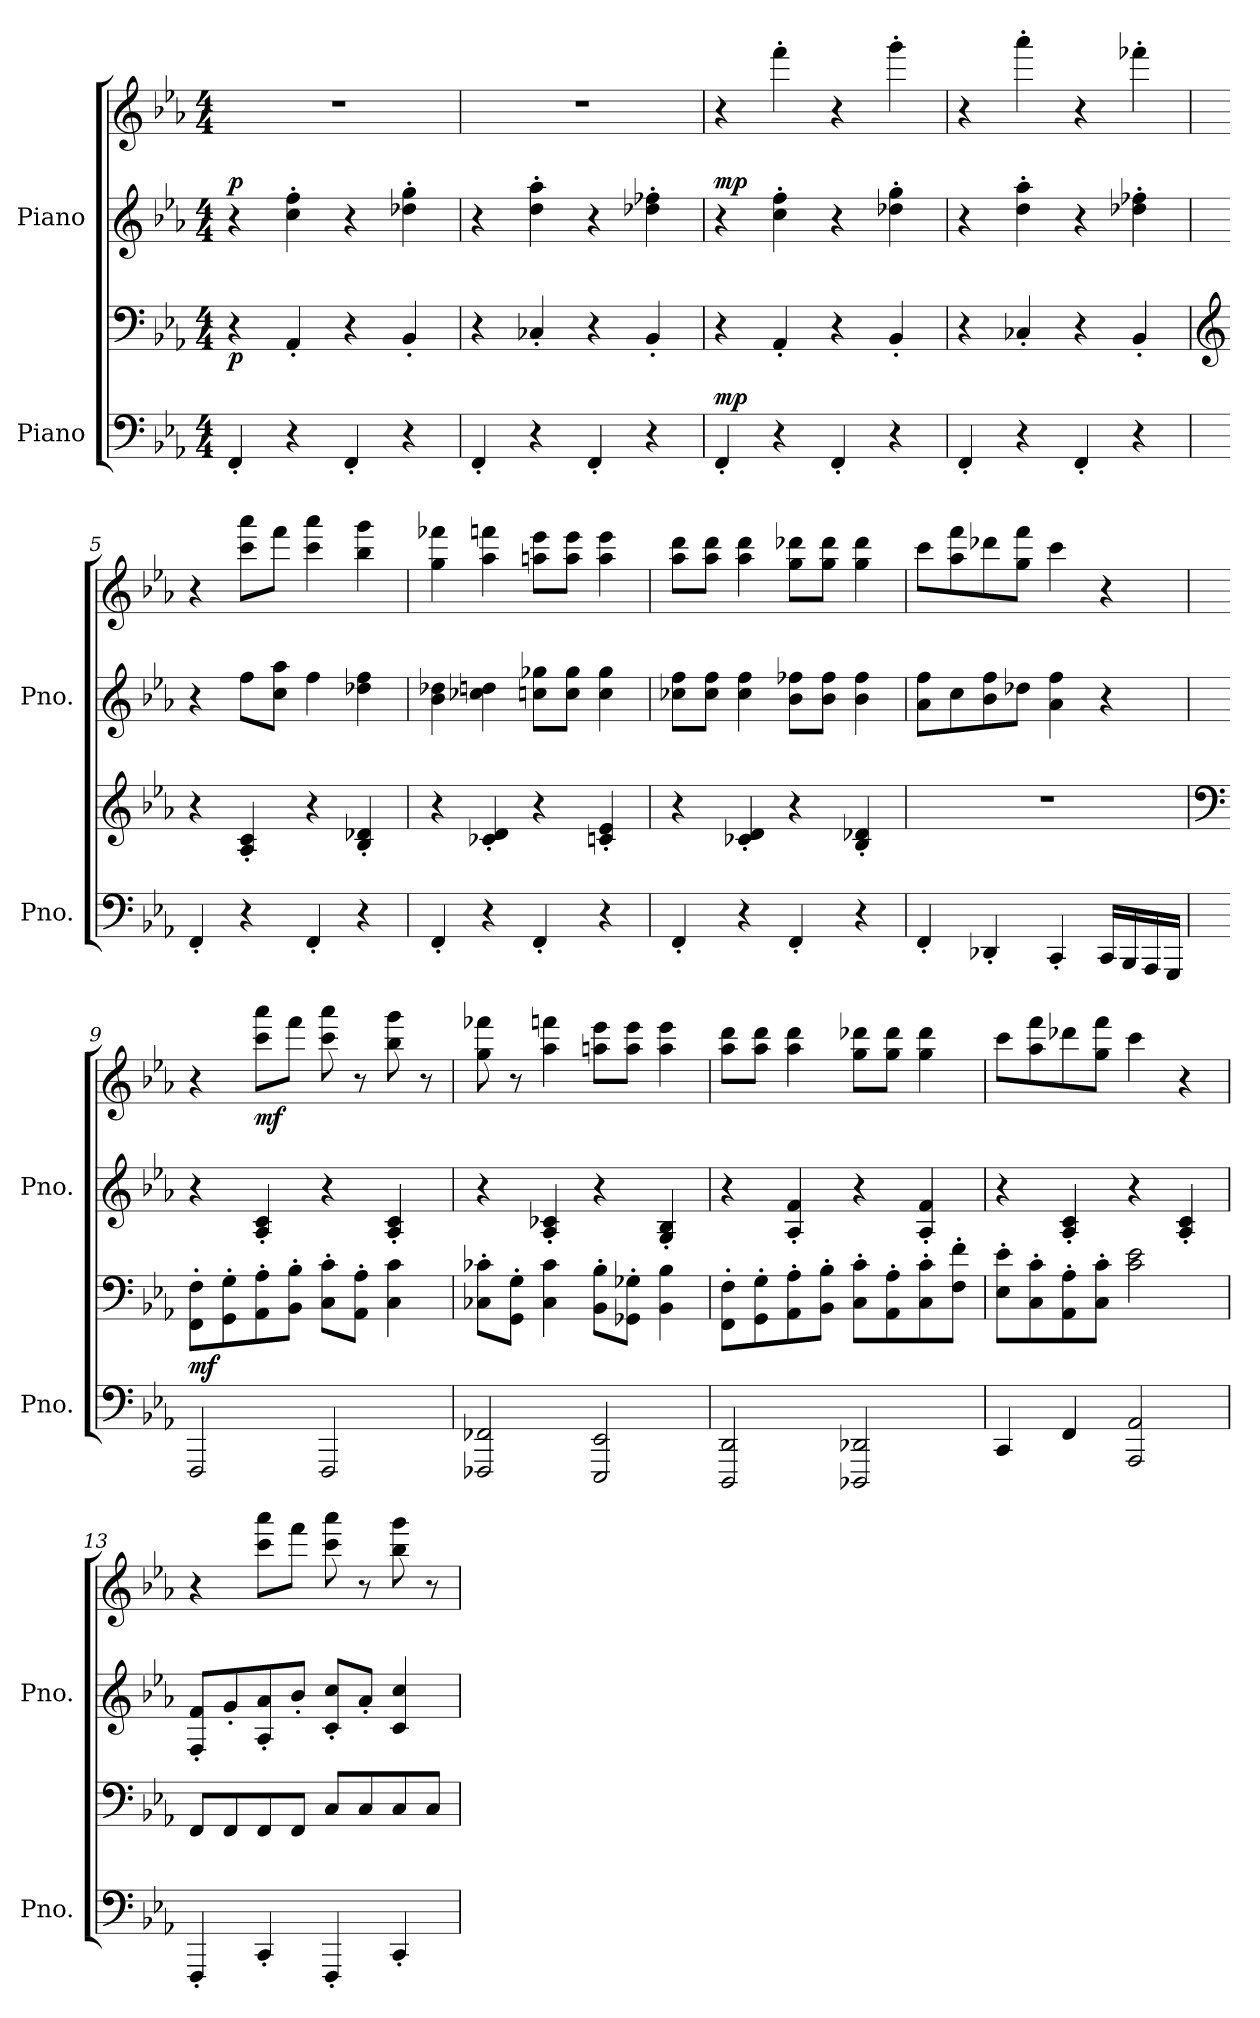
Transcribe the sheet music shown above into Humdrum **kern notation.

**kern	**kern	**dynam	**kern	**kern	**dynam
*part2	*part2	*part2	*part1	*part1	*part1
*staff4	*staff3	*staff3/4	*staff2	*staff1	*staff1/2
*I"Piano	*	*	*I"Piano	*	*
*I'Pno.	*	*	*I'Pno.	*	*
*clefF4	*clefF4	*	*clefG2	*clefG2	*
*k[b-e-a-]	*k[b-e-a-]	*	*k[b-e-a-]	*k[b-e-a-]	*
*M4/4	*M4/4	*	*M4/4	*M4/4	*
*MM120	*MM120	*	*MM120	*MM120	*
=1	=1	=1	=1	=1	=1
!	!	!LO:DY:b	!	!	!LO:DY:a=2
4FF'/	4r	p	4r	1r	p
4r	4AA-'/	.	4cc\' 4ff\'	.	.
4FF'/	4r	.	4r	.	.
4r	4BB-'/	.	4dd-X\' 4gg\'	.	.
=2	=2	=2	=2	=2	=2
4FF'/	4r	.	4r	1r	.
4r	4C-X'/	.	4dd\' 4aa-\'	.	.
4FF'/	4r	.	4r	.	.
4r	4BB-'/	.	4dd-X\' 4ff-X\'	.	.
=3	=3	=3	=3	=3	=3
!	!	!LO:DY:a=2	!	!	!LO:DY:a=2
4FF'/	4r	mp	4r	4r	mp
4r	4AA-'/	.	4cc\' 4ff\'	4fff'\	.
4FF'/	4r	.	4r	4r	.
4r	4BB-'/	.	4dd-X\' 4gg\'	4ggg'\	.
=4	=4	=4	=4	=4	=4
4FF'/	4r	.	4r	4r	.
4r	4C-X'/	.	4dd\' 4aa-\'	4aaa-'\	.
4FF'/	4r	.	4r	4r	.
4r	4BB-'/	.	4dd-X\' 4ff-X\'	4fff-X'\	.
=5	=5	=5	=5	=5	=5
*	*clefG2	*	*	*	*
4FF'/	4r	.	4r	4r	.
4r	4A-/' 4c/'	.	8ff\L	8ccc\ 8aaa-\L	.
.	.	.	8cc\ 8aa-\J	8fff\J	.
4FF'/	4r	.	4ff\	4ccc\ 4aaa-\	.
4r	4B-/' 4d-X/'	.	4dd-X\ 4ff\	4bb-\ 4ggg\	.
!!LO:LB:g=z
=6	=6	=6	=6	=6	=6
4FF'/	4r	.	4b-\ 4dd-X\	4gg\ 4fff-X\	.
4r	4c-X/' 4d/'	.	4cc-X\ 4ddn\	4aa-\ 4fffn\	.
4FF'/	4r	.	8ccn\ 8gg-X\L	8aan\ 8eee-\L	.
.	.	.	8cc\ 8gg-\J	8aa\ 8eee-\J	.
4r	4cn/' 4e-/'	.	4cc\ 4gg-\	4aa\ 4eee-\	.
=7	=7	=7	=7	=7	=7
4FF'/	4r	.	8cc-X\ 8ff\L	8aa-\ 8ddd\L	.
.	.	.	8cc-\ 8ff\J	8aa-\ 8ddd\J	.
4r	4c-X/' 4d/'	.	4cc-\ 4ff\	4aa-\ 4ddd\	.
4FF'/	4r	.	8b-\ 8ff-X\L	8gg\ 8ddd-X\L	.
.	.	.	8b-\ 8ff-\J	8gg\ 8ddd-\J	.
4r	4B-/' 4d-X/'	.	4b-\ 4ff-\	4gg\ 4ddd-\	.
=8	=8	=8	=8	=8	=8
4FF'/	1r	.	8a-\ 8ff\L	8ccc\L	.
.	.	.	8cc\	8aa-\ 8fff\	.
4DD-X'/	.	.	8b-\ 8ff\	8ddd-X\	.
.	.	.	8dd-X\J	8gg\ 8fff\J	.
4CC'/	.	.	4a-\ 4ff\	4ccc\	.
16CC/LL	.	.	4r	4r	.
16BBB-/	.	.	.	.	.
16AAA-/	.	.	.	.	.
16GGG/JJ	.	.	.	.	.
!!LO:LB:g=z
=9	=9	=9	=9	=9	=9
*	*clefF4	*	*	*	*
!	!	!LO:DY:a=2	!	!	!
2FFF/	8FF\' 8F\'L	mf	4r	4r	.
.	8GG\' 8G\'	.	.	.	.
!	!	!	!	!	!LO:DY:b
.	8AA-\' 8A-\'	.	4A-/' 4c/'	8ccc\ 8aaa-\L	mf
.	8BB-\' 8B-\'J	.	.	8fff\J	.
2FFF/	8C\' 8c\'L	.	4r	8ccc\ 8aaa-\	.
.	8AA-\' 8A-\'J	.	.	8r	.
.	4C\ 4c\	.	4A-/' 4c/'	8bb-\ 8ggg\	.
.	.	.	.	8r	.
=10	=10	=10	=10	=10	=10
2FFF-X/ 2FF-X/	8C-X\' 8c-X\'L	.	4r	8gg\ 8fff-X\	.
.	8GG\' 8G\'J	.	.	8r	.
.	4C-\ 4c-\	.	4A-/' 4c-X/'	4aa-\ 4fffn\	.
2EEE-/ 2EE-/	8BB-\' 8B-\'L	.	4r	8aan\ 8eee-\L	.
.	8GG-X\' 8G-X\'J	.	.	8aa\ 8eee-\J	.
.	4BB-\ 4B-\	.	4G/' 4B-/'	4aa\ 4eee-\	.
=11	=11	=11	=11	=11	=11
2DDD/ 2DD/	8FF\' 8F\'L	.	4r	8aa-\ 8ddd\L	.
.	8GG\' 8G\'	.	.	8aa-\ 8ddd\J	.
.	8AA-\' 8A-\'	.	4A-/' 4f/'	4aa-\ 4ddd\	.
.	8BB-\' 8B-\'J	.	.	.	.
2DDD-X/ 2DD-X/	8C\' 8c\'L	.	4r	8gg\ 8ddd-X\L	.
.	8AA-\' 8A-\'	.	.	8gg\ 8ddd-\J	.
.	8C\' 8c\'	.	4A-/' 4f/'	4gg\ 4ddd-\	.
.	8F\' 8f\'J	.	.	.	.
=12	=12	=12	=12	=12	=12
4CC/	8E-\' 8e-\'L	.	4r	8ccc\L	.
.	8C\' 8c\'	.	.	8aa-\ 8fff\	.
4FF/	8AA-\' 8A-\'	.	4A-/' 4c/'	8ddd-X\	.
.	8C\' 8c\'J	.	.	8gg\ 8fff\J	.
2AAA-/ 2AA-/	2c\ 2e-\	.	4r	4ccc\	.
.	.	.	4A-/' 4c/'	4r	.
!!LO:PB:g=z
=13	=13	=13	=13	=13	=13
4FFF'/	8FF/L	.	8F/' 8f/'L	4r	.
.	8FF/	.	8g'/	.	.
4CC'/	8FF/	.	8A-/' 8a-/'	8ccc\ 8aaa-\L	.
.	8FF/J	.	8b-'/J	8fff\J	.
4FFF'/	8C/L	.	8c/' 8cc/'L	8ccc\ 8aaa-\	.
.	8C/	.	8a-'/J	8r	.
4CC'/	8C/	.	4c/ 4cc/	8bb-\ 8ggg\	.
.	8C/J	.	.	8r	.
=	=	=	=	=	=
*-	*-	*-	*-	*-	*-
